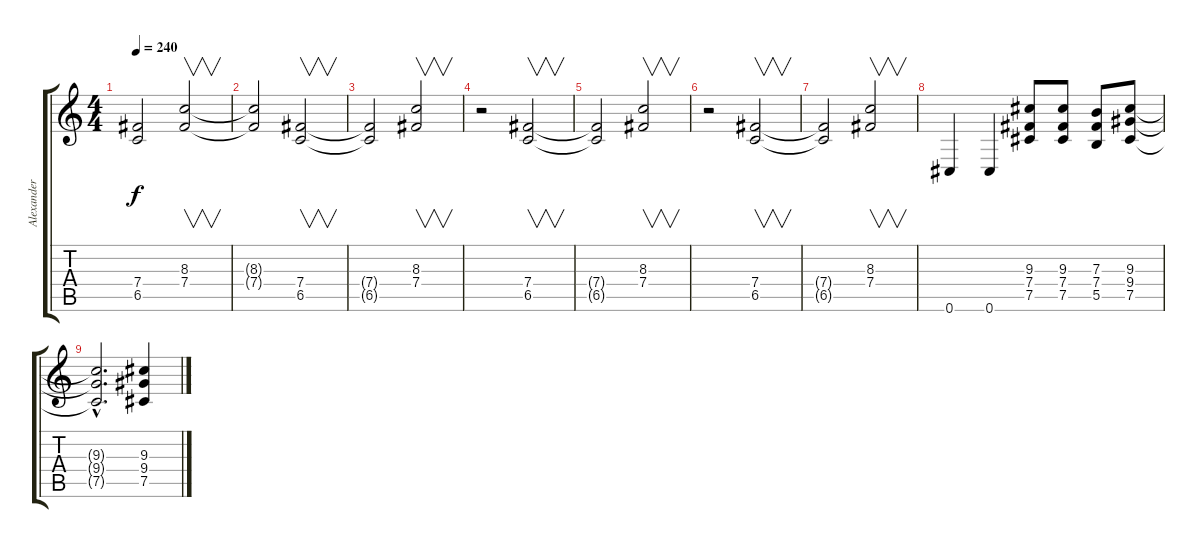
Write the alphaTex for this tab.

\track ("Alexander Kuoppala" "Alexander ") {instrument distortionguitar}
\staff {score tabs}
\tuning (Db4 Ab3 E3 B2 Gb2 Db2) {hide}
\ts (4 4)
\tempo 240
\clef g2
\ks c
(7.4{t} 6.5{t}).2{dy f} (8.3 7.4).2{v} |
(8.3{t} 7.4{t}).2 (7.4 6.5).2{v} |
(7.4{t} 6.5{t}).2 (8.3 7.4).2{v} |
r.2 (7.4 6.5).2{v} |
(7.4{t} 6.5{t}).2 (8.3 7.4).2{v} |
r.2 (7.4 6.5).2{v} |
(7.4{t} 6.5{t}).2 (8.3 7.4).2{v} |
0.6.4 0.6.4 (9.3 7.4 7.5).8 (9.3 7.4 7.5).8 (7.3 7.4 5.5).8 (9.3 9.4 7.5).8 |
(9.3{hac t} 9.4{hac t} 7.5{hac t}).2{d} (9.3 9.4 7.5).4
